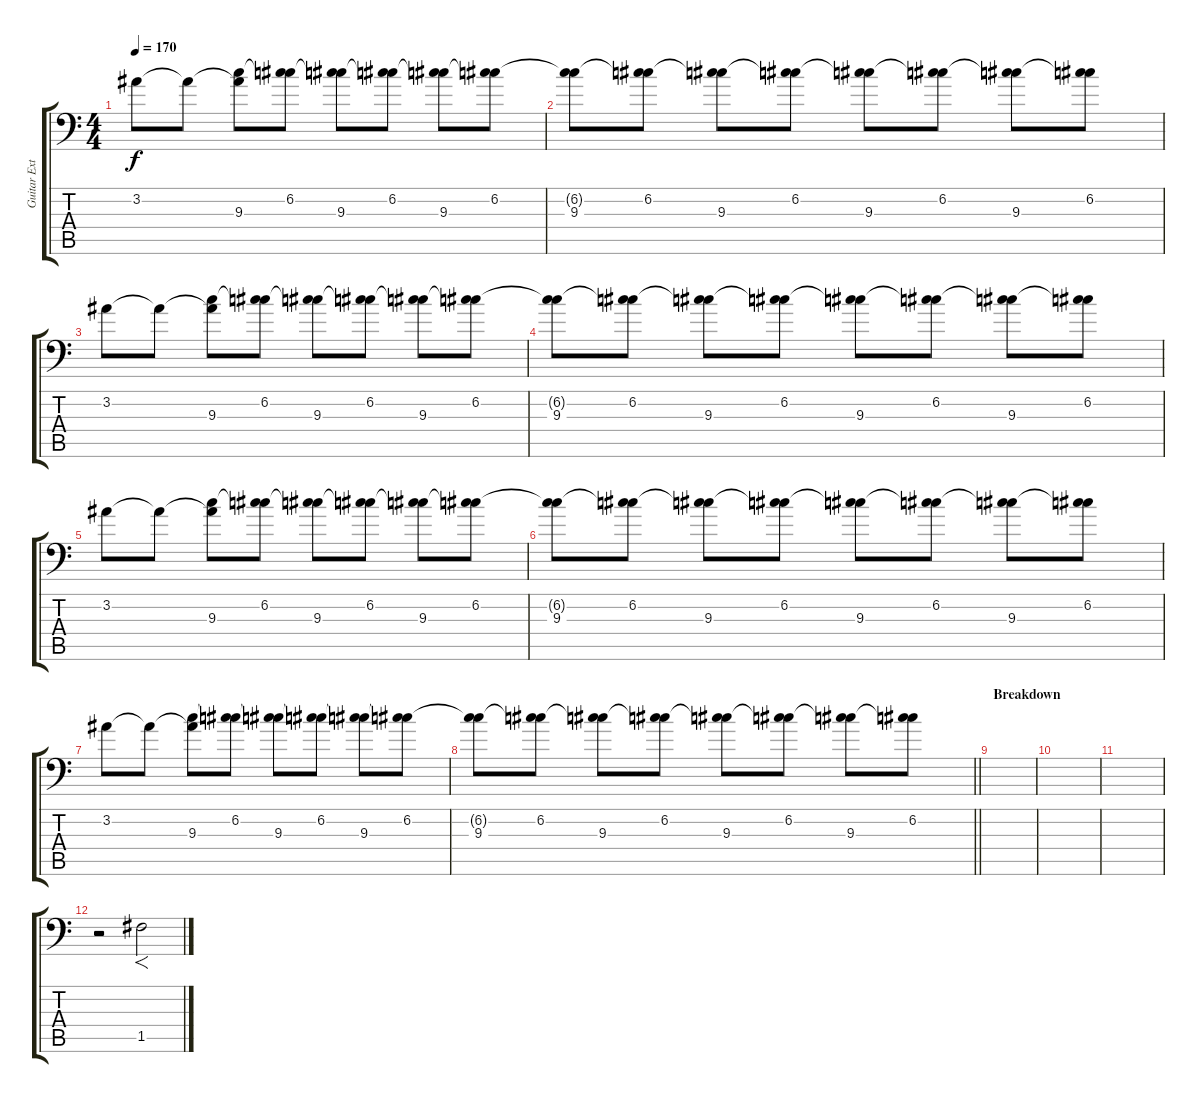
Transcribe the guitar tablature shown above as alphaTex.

\track ("Guitar Extra" "Guitar Ext") {instrument overdrivenguitar}
\staff {score tabs}
\tuning (C4 G3 Eb3 Bb2 F2 Bb1) {hide}
\ts (4 4)
\tempo 170
\clef f4
\ks c
3.2.8{dy f volume 16} 3.2{t}.8 (3.2{t} 9.3).8 (6.2 9.3{t}).8 (6.2{t} 9.3).8 (6.2 9.3{t}).8 (6.2{t} 9.3).8 (6.2 9.3{t}).8 |
(6.2{t} 9.3).8 (6.2 9.3{t}).8 (6.2{t} 9.3).8 (6.2 9.3{t}).8 (6.2{t} 9.3).8 (6.2 9.3{t}).8 (6.2{t} 9.3).8 (6.2 9.3{t}).8 |
3.2.8 3.2{t}.8 (3.2{t} 9.3).8 (6.2 9.3{t}).8 (6.2{t} 9.3).8 (6.2 9.3{t}).8 (6.2{t} 9.3).8 (6.2 9.3{t}).8 |
(6.2{t} 9.3).8 (6.2 9.3{t}).8 (6.2{t} 9.3).8 (6.2 9.3{t}).8 (6.2{t} 9.3).8 (6.2 9.3{t}).8 (6.2{t} 9.3).8 (6.2 9.3{t}).8 |
3.2.8 3.2{t}.8 (3.2{t} 9.3).8 (6.2 9.3{t}).8 (6.2{t} 9.3).8 (6.2 9.3{t}).8 (6.2{t} 9.3).8 (6.2 9.3{t}).8 |
(6.2{t} 9.3).8 (6.2 9.3{t}).8 (6.2{t} 9.3).8 (6.2 9.3{t}).8 (6.2{t} 9.3).8 (6.2 9.3{t}).8 (6.2{t} 9.3).8 (6.2 9.3{t}).8 |
3.2.8 3.2{t}.8 (3.2{t} 9.3).8 (6.2 9.3{t}).8 (6.2{t} 9.3).8 (6.2 9.3{t}).8 (6.2{t} 9.3).8 (6.2 9.3{t}).8 |
\barLineRight lightlight
(6.2{t} 9.3).8 (6.2 9.3{t}).8 (6.2{t} 9.3).8 (6.2 9.3{t}).8 (6.2{t} 9.3).8 (6.2 9.3{t}).8 (6.2{t} 9.3).8 (6.2 9.3{t}).8 |
\section ("" "Breakdown")
|
|
|
r.2 1.5.2{f}
